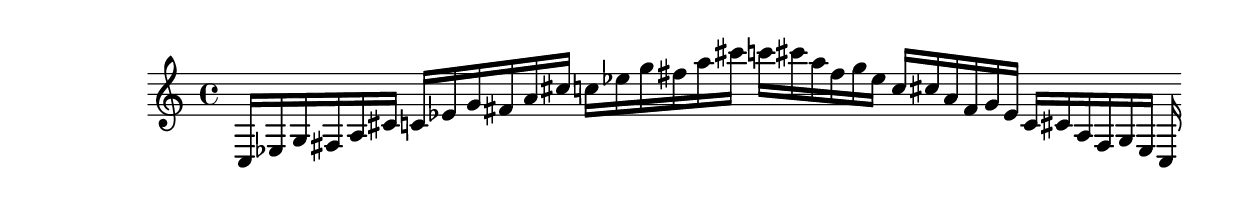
% z vector: tensor([[ 1.9048,  2.3036,  1.7119, -0.9902, -0.5556, -1.2102,  0.1039, -0.7629,-1.1948, -0.4136, -1.6189, -1.8115]])
\new PianoStaff <<
\cadenzaOn
\new Staff = "right" {
\clef treble
    c16 [ ees g fis a cis' ]
    c' [ ees' g' fis' a' cis'' ]
    c'' [ ees'' g'' fis'' a'' cis''' ]
    c''' [ cis''' a'' fis'' g'' ees'' ]
    c'' [ cis'' a' fis' g' ees' ]
    c' [ cis' a fis g ees ]
    c
}
>>
